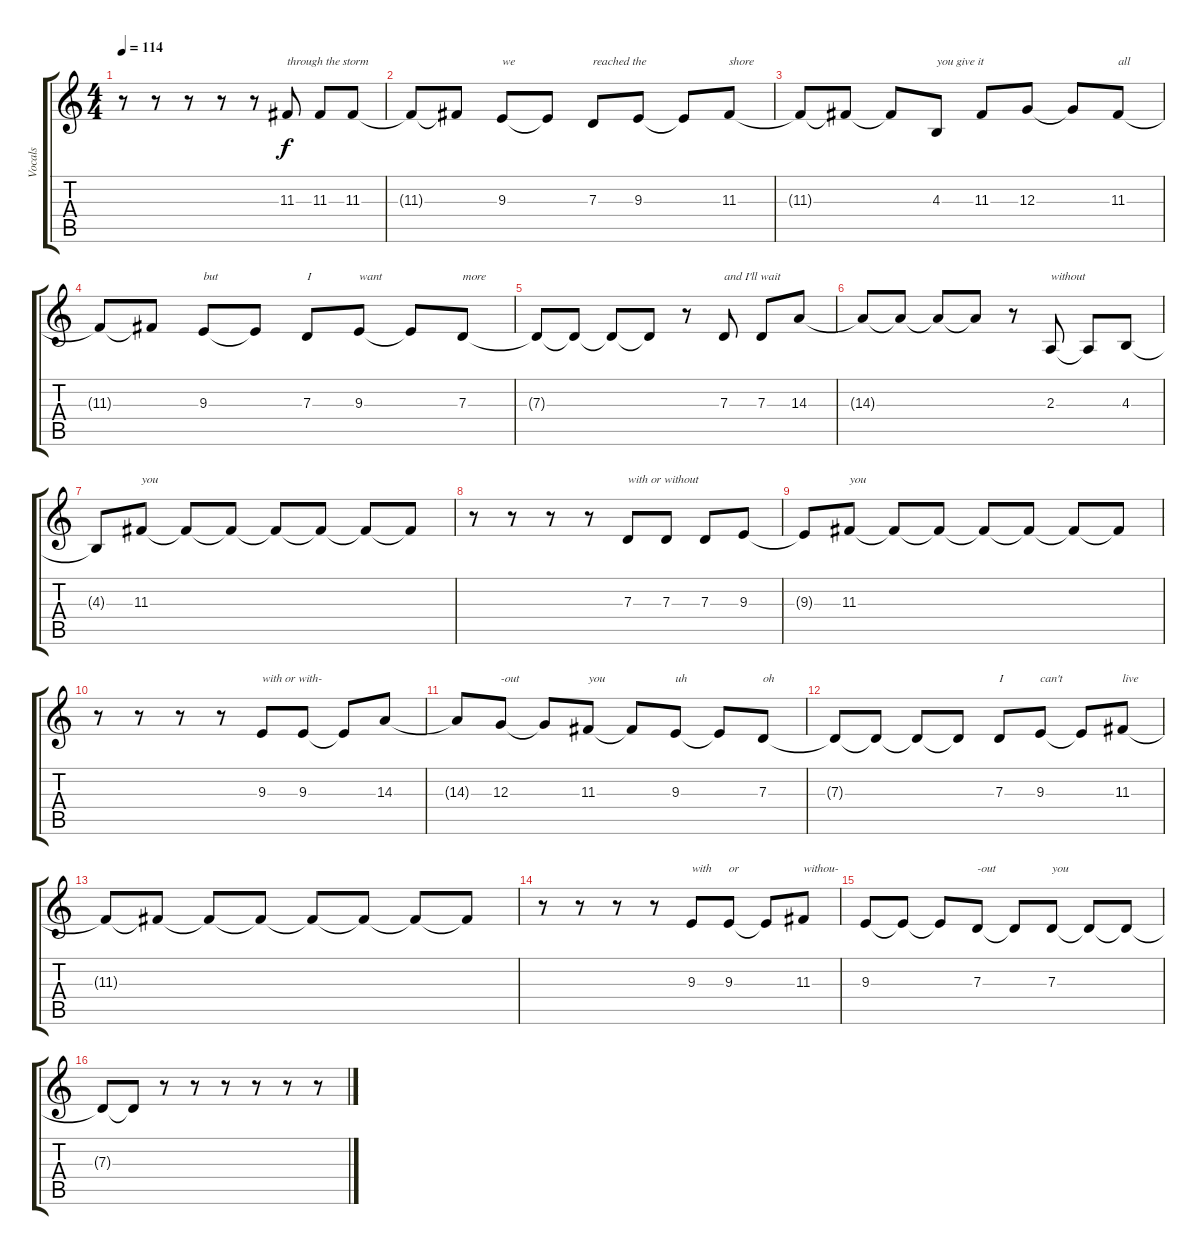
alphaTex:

\track ("Vocals" "Vocals") {instrument altosax}
\staff {score tabs}
\tuning (E4 B3 G3 D3 A2 E2) {hide}
\ts (4 4)
\tempo 114
\clef g2
\ks c
r.8{dy f} r.8 r.8 r.8 r.8 11.3.8{txt "through the storm"} 11.3.8 11.3.8 |
11.3{t}.8 11.3{t}.8 9.3.8{txt "we"} 9.3{t}.8 7.3.8{txt "reached the"} 9.3.8 9.3{t}.8 11.3.8{txt "shore"} |
11.3{t}.8 11.3{t}.8 11.3{t}.8 4.3.8{txt "you give it"} 11.3.8 12.3.8 12.3{t}.8 11.3.8{txt "all"} |
11.3{t}.8 11.3{t}.8 9.3.8{txt "but"} 9.3{t}.8 7.3.8{txt "I"} 9.3.8{txt "want"} 9.3{t}.8 7.3.8{txt "more"} |
7.3{t}.8 7.3{t}.8 7.3{t}.8 7.3{t}.8 r.8 7.3.8{txt "and I'll wait"} 7.3.8 14.3.8 |
14.3{t}.8 14.3{t}.8 14.3{t}.8 14.3{t}.8 r.8 2.3.8{txt "without"} 2.3{t}.8 4.3.8 |
4.3{t}.8 11.3.8{txt "you"} 11.3{t}.8 11.3{t}.8 11.3{t}.8 11.3{t}.8 11.3{t}.8 11.3{t}.8 |
r.8 r.8 r.8 r.8 7.3.8{txt "with or without"} 7.3.8 7.3.8 9.3.8 |
9.3{t}.8 11.3.8{txt "you"} 11.3{t}.8 11.3{t}.8 11.3{t}.8 11.3{t}.8 11.3{t}.8 11.3{t}.8 |
r.8 r.8 r.8 r.8 9.3.8{txt "with or with-"} 9.3.8 9.3{t}.8 14.3.8 |
14.3{t}.8 12.3.8{txt "-out"} 12.3{t}.8 11.3.8{txt "you"} 11.3{t}.8 9.3.8{txt "uh"} 9.3{t}.8 7.3.8{txt "oh"} |
7.3{t}.8 7.3{t}.8 7.3{t}.8 7.3{t}.8 7.3.8{txt "I"} 9.3.8{txt "can't"} 9.3{t}.8 11.3.8{txt "live"} |
11.3{t}.8 11.3{t}.8 11.3{t}.8 11.3{t}.8 11.3{t}.8 11.3{t}.8 11.3{t}.8 11.3{t}.8 |
r.8 r.8 r.8 r.8 9.3.8{txt "with"} 9.3.8{txt "or"} 9.3{t}.8 11.3.8{txt "withou-"} |
9.3.8 9.3{t}.8 9.3{t}.8 7.3.8{txt "-out"} 7.3{t}.8 7.3.8{txt "you"} 7.3{t}.8 7.3{t}.8 |
7.3{t}.8 7.3{t}.8 r.8 r.8 r.8 r.8 r.8 r.8
